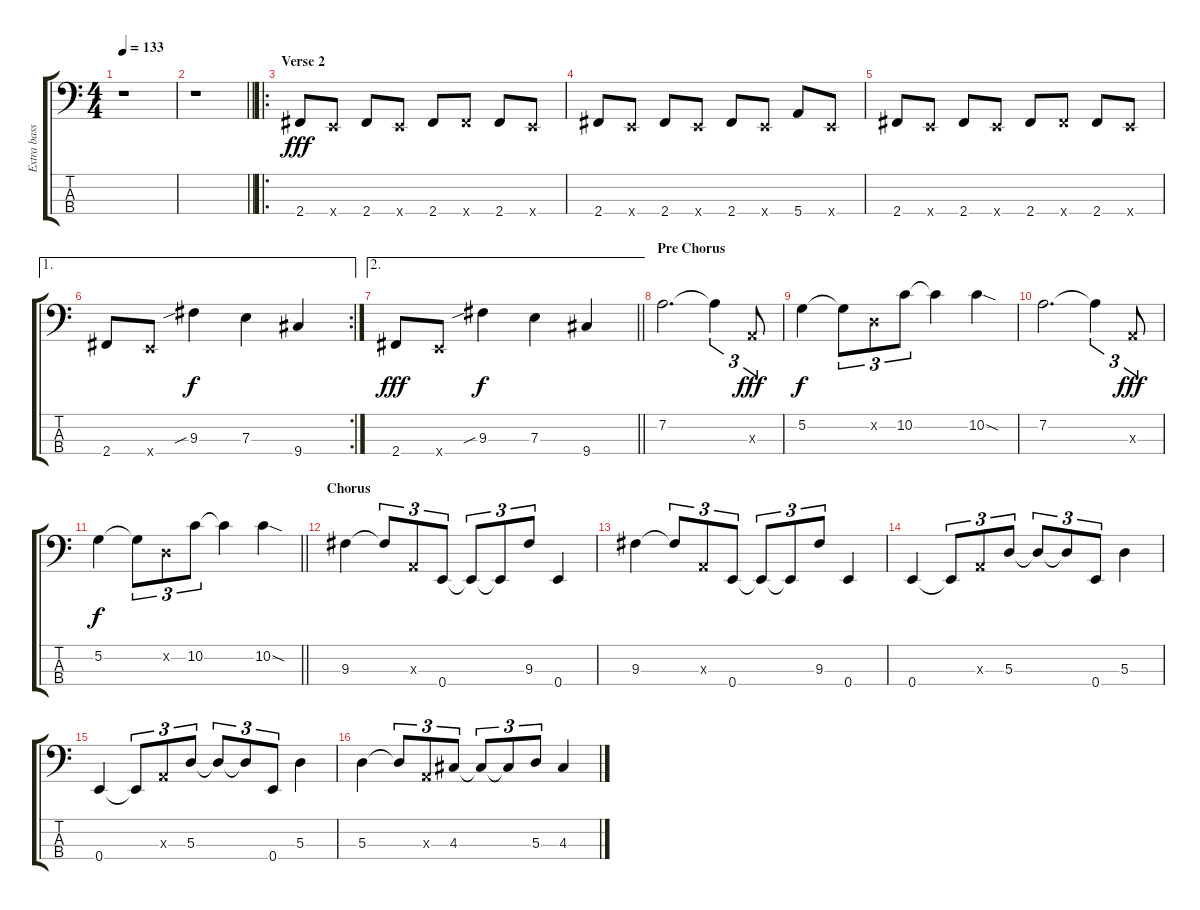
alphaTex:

\track ("Extra bass" "Extra bass") {instrument electricbassfinger}
\staff {score tabs}
\tuning (G2 D2 A1 E1) {hide}
\ts (4 4)
\tempo 133
\clef f4
\ks c
r.1{dy f} |
\barLineRight lightlight
r.1 |
\ro
\section ("" "Verse 2")
2.4.8{dy fff} 0.4{x}.8 2.4.8 0.4{x}.8 2.4.8 2.4{x}.8 2.4.8 0.4{x}.8 |
2.4.8 0.4{x}.8 2.4.8 0.4{x}.8 2.4.8 0.4{x}.8 5.4.8 0.4{x}.8 |
2.4.8 0.4{x}.8 2.4.8 0.4{x}.8 2.4.8 2.4{x}.8 2.4.8 0.4{x}.8 |
\ae 1
\rc 2
2.4.8 0.4{x}.8 9.3{sib}.4{dy f} 7.3.4 9.4.4 |
\ae 2
\barLineRight lightlight
2.4.8{dy fff} 0.4{x}.8 9.3{sib}.4{dy f} 7.3.4 9.4.4 |
\section ("" "Pre Chorus")
7.2.2{d} 7.2{t}.4{tu (3 2)} 0.3{x}.8{tu (3 2) dy fff} |
5.2.4{dy f} 5.2{t}.8{tu (3 2)} 0.2{x}.8{tu (3 2)} 10.2.8{tu (3 2)} 10.2{t}.4 10.2{sod}.4 |
7.2.2{d} 7.2{t}.4{tu (3 2)} 0.3{x}.8{tu (3 2) dy fff} |
\barLineRight lightlight
5.2.4{dy f} 5.2{t}.8{tu (3 2)} 0.2{x}.8{tu (3 2)} 10.2.8{tu (3 2)} 10.2{t}.4 10.2{sod}.4 |
\section ("" "Chorus")
9.3.4 9.3{t}.8{tu (3 2)} 0.3{x}.8{tu (3 2)} 0.4.8{tu (3 2)} 0.4{t}.8{tu (3 2)} 0.4{t}.8{tu (3 2)} 9.3.8{tu (3 2)} 0.4.4 |
9.3.4 9.3{t}.8{tu (3 2)} 0.3{x}.8{tu (3 2)} 0.4.8{tu (3 2)} 0.4{t}.8{tu (3 2)} 0.4{t}.8{tu (3 2)} 9.3.8{tu (3 2)} 0.4.4 |
0.4.4 0.4{t}.8{tu (3 2)} 0.3{x}.8{tu (3 2)} 5.3.8{tu (3 2)} 5.3{t}.8{tu (3 2)} 5.3{t}.8{tu (3 2)} 0.4.8{tu (3 2)} 5.3.4 |
0.4.4 0.4{t}.8{tu (3 2)} 0.3{x}.8{tu (3 2)} 5.3.8{tu (3 2)} 5.3{t}.8{tu (3 2)} 5.3{t}.8{tu (3 2)} 0.4.8{tu (3 2)} 5.3.4 |
5.3.4 5.3{t}.8{tu (3 2)} 0.3{x}.8{tu (3 2)} 4.3.8{tu (3 2)} 4.3{t}.8{tu (3 2)} 4.3{t}.8{tu (3 2)} 5.3.8{tu (3 2)} 4.3.4
